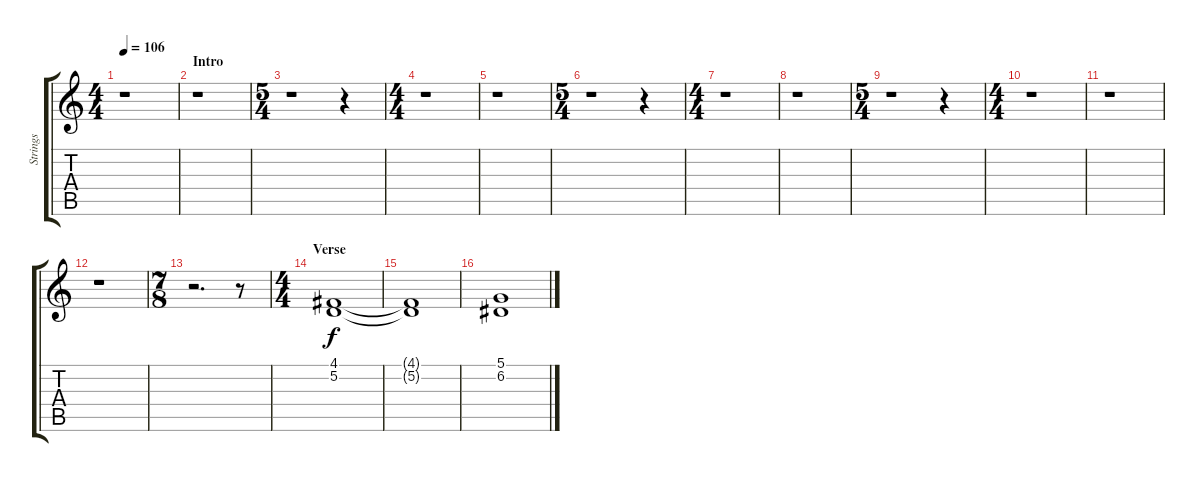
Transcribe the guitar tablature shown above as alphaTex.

\track ("Strings" "Strings") {instrument stringensemble1}
\staff {score tabs}
\tuning (D4 A3 F3 C3 G2 D2) {hide}
\ts (4 4)
\tempo 106
\clef g2
\ks c
r.1{dy f instrument stringensemble1} |
\section ("" "Intro")
r.1 |
\ts (5 4)
r.1 r.4 |
\ts (4 4)
r.1 |
r.1 |
\ts (5 4)
r.1 r.4 |
\ts (4 4)
r.1 |
r.1 |
\ts (5 4)
r.1 r.4 |
\ts (4 4)
r.1 |
r.1 |
r.1 |
\ts (7 8)
r.2{d} r.8 |
\ts (4 4)
\section ("" "Verse")
(4.1 5.2).1 |
(4.1{t} 5.2{t}).1 |
(5.1 6.2).1
